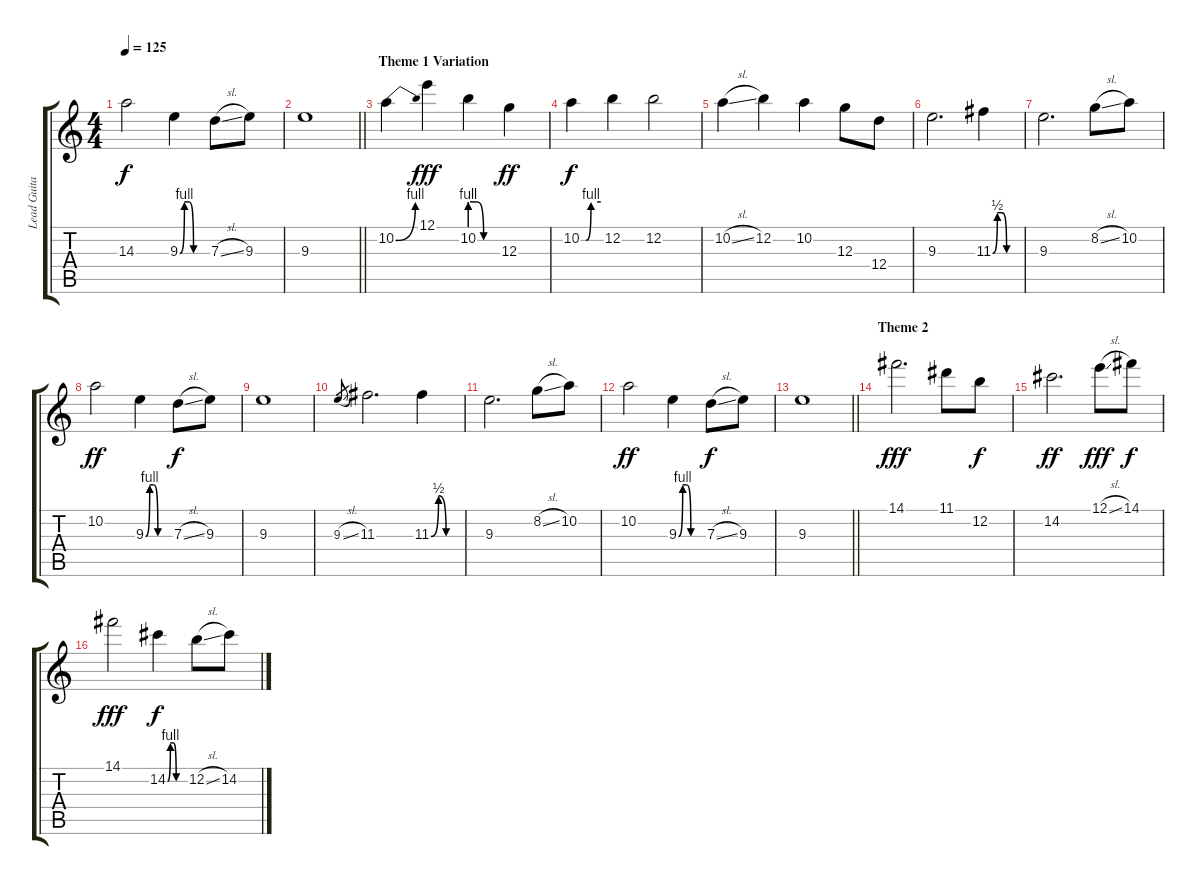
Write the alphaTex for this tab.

\track ("Lead Guitar" "Lead Guita") {instrument overdrivenguitar}
\staff {score tabs}
\tuning (E4 B3 G3 D3 A2 E2) {hide}
\ts (4 4)
\tempo 125
\clef g2
\ks c
14.3.2{dy f} 9.3{be (custom 0 0 10 4 20 4 30 0 60 0)}.4 7.3{sl}.8 9.3.8 |
\barLineRight lightlight
9.3.1 |
\section ("" "Theme 1 Variation")
10.2{be (bend 0 0 60 4)}.4 12.1.4{dy fff} 10.2{be (custom 0 4 15 4 30 0 60 0)}.4 12.3.4{dy ff} |
10.2{be (custom 0 0 15 0 30 4 60 4)}.4{dy f} 12.2.4 12.2.2 |
10.2{sl}.4 12.2.4 10.2.4 12.3.8 12.4.8 |
9.3.2{d} 11.3{be (custom 0 0 10 2 20 2 30 0 60 0)}.4 |
9.3.2{d} 8.2{sl}.8 10.2.8 |
10.2.2{dy ff} 9.3{be (custom 0 0 10 4 20 4 30 0 60 0)}.4 7.3{sl}.8{dy f} 9.3.8 |
9.3.1 |
9.3{sl}.8{gr} 11.3.2{d} 11.3{be (custom 0 0 15 2 30 0 60 0)}.4 |
9.3.2{d} 8.2{sl}.8 10.2.8 |
10.2.2{dy ff} 9.3{be (custom 0 0 10 4 20 4 30 0 60 0)}.4 7.3{sl}.8{dy f} 9.3.8 |
\barLineRight lightlight
9.3.1 |
\section ("" "Theme 2")
14.1.2{d dy fff} 11.1.8 12.2.8{dy f} |
14.2.2{d dy ff} 12.1{sl}.8{dy fff} 14.1.8{dy f} |
14.1.2{dy fff} 14.2{be (custom 0 0 10 4 20 4 30 0 60 0)}.4{dy f} 12.2{sl}.8 14.2.8
